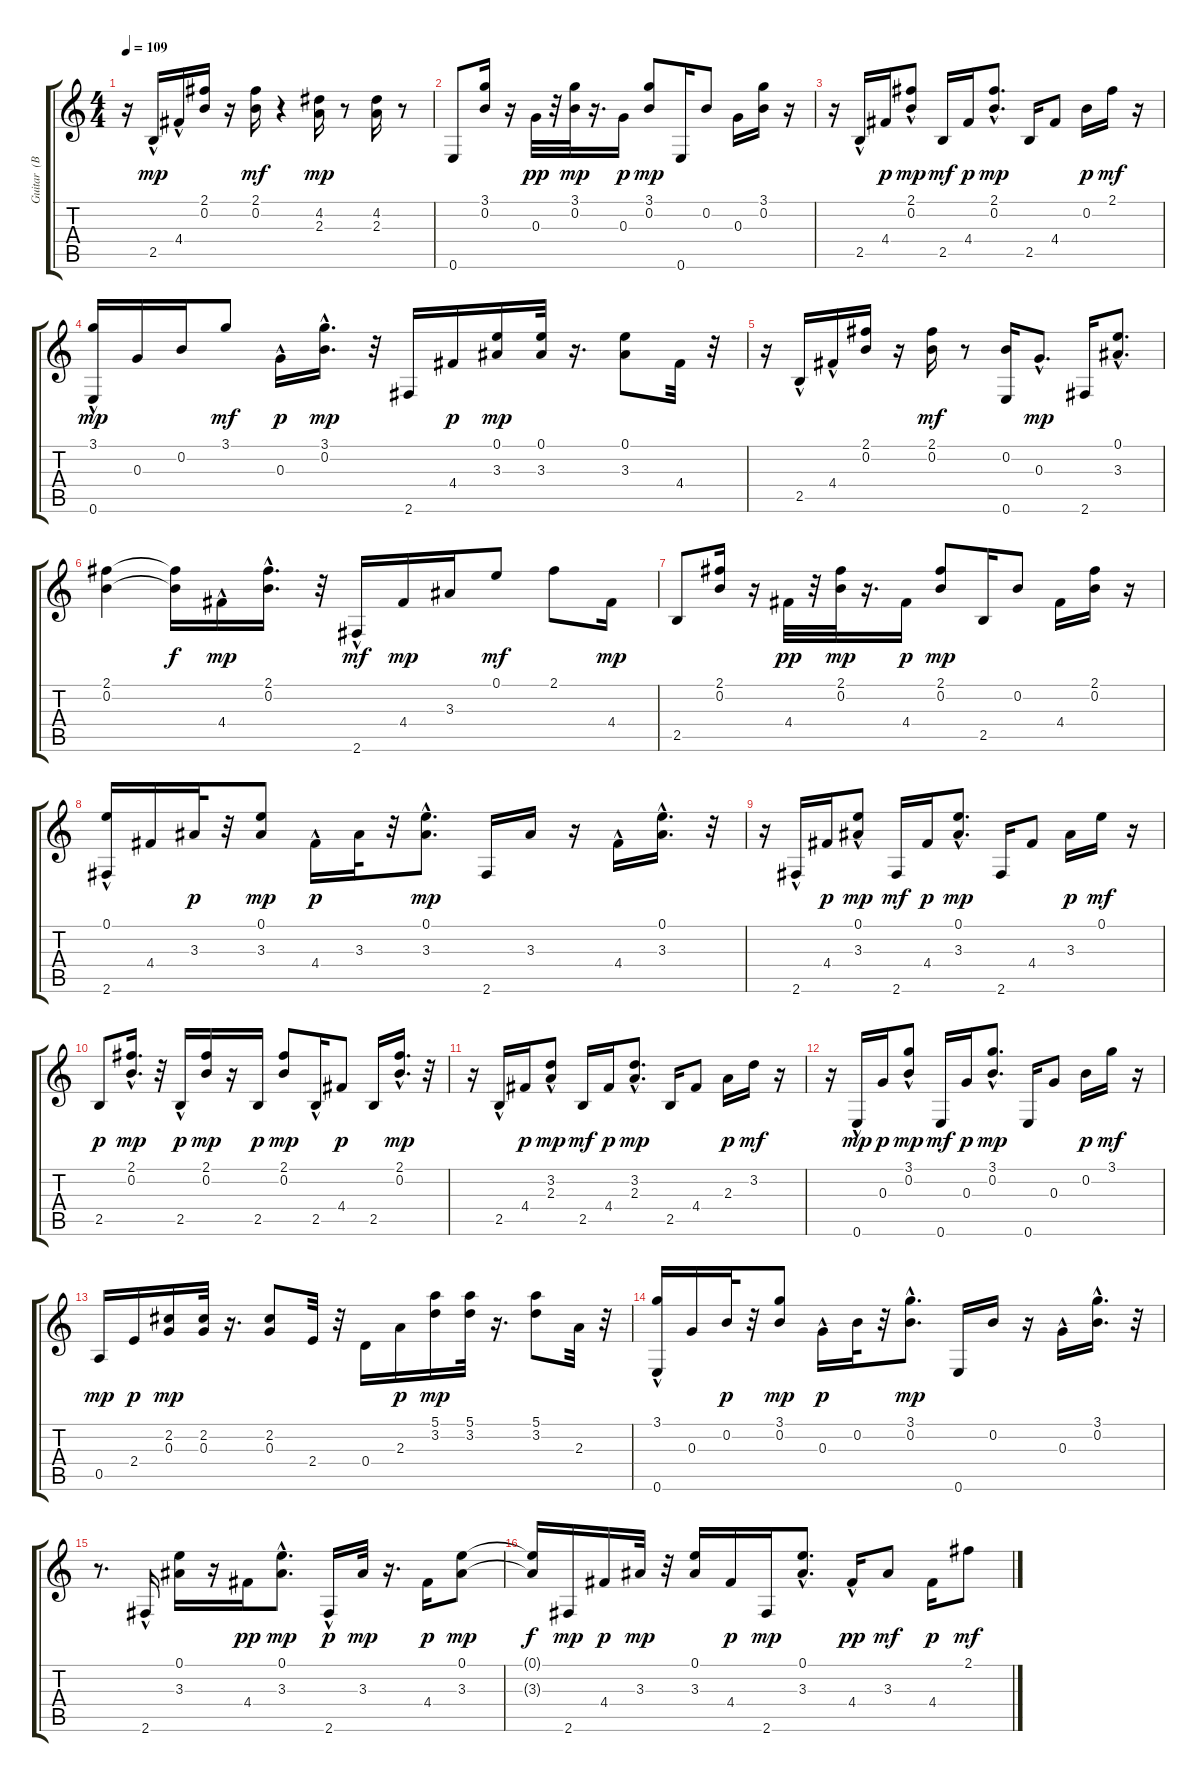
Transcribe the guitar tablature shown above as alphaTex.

\track ("Guitar  (BB)" "Guitar  (B") {instrument acousticguitarnylon}
\staff {score tabs}
\tuning (E4 B3 G3 D3 A2 E2) {hide}
\ts (4 4)
\tempo 109
\clef g2
\ks c
r.16{dy mp} 2.5{hac}.16 4.4{hac}.16 (2.1 0.2).16 r.16 (2.1 0.2).16{dy mf} r.4 (4.2 2.3).16{dy mp} r.8 (4.2 2.3).16 r.8 |
0.6.8 (3.1 0.2).16 r.16 0.3.32{dy pp} r.32 (3.1 0.2).32{dy mp} r.16{d} 0.3.16{dy p} (3.1 0.2).8{dy mp} 0.6.16 0.2.8 0.3.16 (3.1 0.2).16 r.16 |
r.16 2.5{hac}.16 4.4.16{dy p} (2.1{hac} 0.2{hac}).8{dy mp} 2.5.16{dy mf} 4.4.16{dy p} (2.1 0.2{hac}).8{d dy mp} 2.5.16 4.4.8 0.2.16{dy p} 2.1.16{dy mf} r.16 |
(3.1 0.6{hac}).16{dy mp} 0.3.16 0.2.16 3.1.8{dy mf} 0.3{hac}.16{dy p} (3.1 0.2{hac}).16{d dy mp} r.32 2.6.16 4.4.16{dy p} (0.1 3.3).16{dy mp} (0.1 3.3).32 r.16{d} (0.1 3.3).8 4.4.32 r.32 |
r.16 2.5{hac}.16 4.4{hac}.16 (2.1 0.2).16 r.16 (2.1 0.2).16{dy mf} r.8 (0.2 0.6).16 0.3{hac}.8{d dy mp} 2.6.16 (0.1{hac} 3.3{hac}).8{d} |
(2.1 0.2).4 (2.1{t} 0.2{t}).16{dy f} 4.4{hac}.16{dy mp} (2.1{hac} 0.2).16{d} r.32 2.6{hac}.16{dy mf} 4.4.16{dy mp} 3.3.16 0.1.8{dy mf} 2.1.8 4.4.16{dy mp} |
2.5.8 (2.1 0.2).16 r.16 4.4.32{dy pp} r.32 (2.1 0.2).32{dy mp} r.16{d} 4.4.16{dy p} (2.1 0.2).8{dy mp} 2.5.16 0.2.8 4.4.16 (2.1 0.2).16 r.16 |
(0.1{hac} 2.6).16 4.4.16 3.3.32{dy p} r.32 (0.1 3.3).8{dy mp} 4.4{hac}.16{dy p} 3.3.32 r.32 (0.1{hac} 3.3{hac}).8{d dy mp} 2.6.16 3.3.16 r.16 4.4{hac}.16 (0.1{hac} 3.3{hac}).16{d} r.32 |
r.16 2.6{hac}.16 4.4.16{dy p} (0.1{hac} 3.3{hac}).8{dy mp} 2.6.16{dy mf} 4.4.16{dy p} (0.1 3.3{hac}).8{d dy mp} 2.6.16 4.4.8 3.3.16{dy p} 0.1.16{dy mf} r.16 |
2.5.8{dy p} (2.1{hac} 0.2).16{d dy mp} r.32 2.5{hac}.16{dy p} (2.1 0.2).16{dy mp} r.16 2.5.16{dy p} (2.1 0.2).8{dy mp} 2.5{hac}.16 4.4.8{dy p} 2.5.16 (2.1{hac} 0.2{hac}).16{d dy mp} r.32 |
r.16 2.5{hac}.16 4.4.16{dy p} (3.2{hac} 2.3{hac}).8{dy mp} 2.5.16{dy mf} 4.4.16{dy p} (3.2 2.3{hac}).8{d dy mp} 2.5.16 4.4.8 2.3.16{dy p} 3.2.16{dy mf} r.16 |
r.16 0.6{hac}.16{dy mp} 0.3.16{dy p} (3.1{hac} 0.2{hac}).8{dy mp} 0.6.16{dy mf} 0.3.16{dy p} (3.1 0.2{hac}).8{d dy mp} 0.6.16 0.3.8 0.2.16{dy p} 3.1.16{dy mf} r.16 |
0.5.16{dy mp} 2.4.16{dy p} (2.2 0.3).16{dy mp} (2.2 0.3).32 r.16{d} (2.2 0.3).8 2.4.32 r.32 0.4.16 2.3.16{dy p} (5.1 3.2).16{dy mp} (5.1 3.2).32 r.16{d} (5.1 3.2).8 2.3.32 r.32 |
(3.1{hac} 0.6).16 0.3.16 0.2.32{dy p} r.32 (3.1 0.2).8{dy mp} 0.3{hac}.16{dy p} 0.2.32 r.32 (3.1{hac} 0.2{hac}).8{d dy mp} 0.6.16 0.2.16 r.16 0.3{hac}.16 (3.1{hac} 0.2{hac}).16{d} r.32 |
r.8{d} 2.6{hac}.16 (0.1 3.3).16 r.16 4.4.16{dy pp} (0.1{hac} 3.3{hac}).8{d dy mp} 2.6{hac}.16{dy p} 3.3.32{dy mp} r.16{d} 4.4.16{dy p} (0.1 3.3).8{dy mp} |
(0.1{t} 3.3{t}).16{dy f} 2.6.16{dy mp} 4.4.16{dy p} 3.3.32{dy mp} r.32 (0.1 3.3).16 4.4.16{dy p} 2.6.16{dy mp} (0.1 3.3{hac}).8{d} 4.4{hac}.16{dy pp} 3.3.8{dy mf} 4.4.16{dy p} 2.1.8{dy mf}
